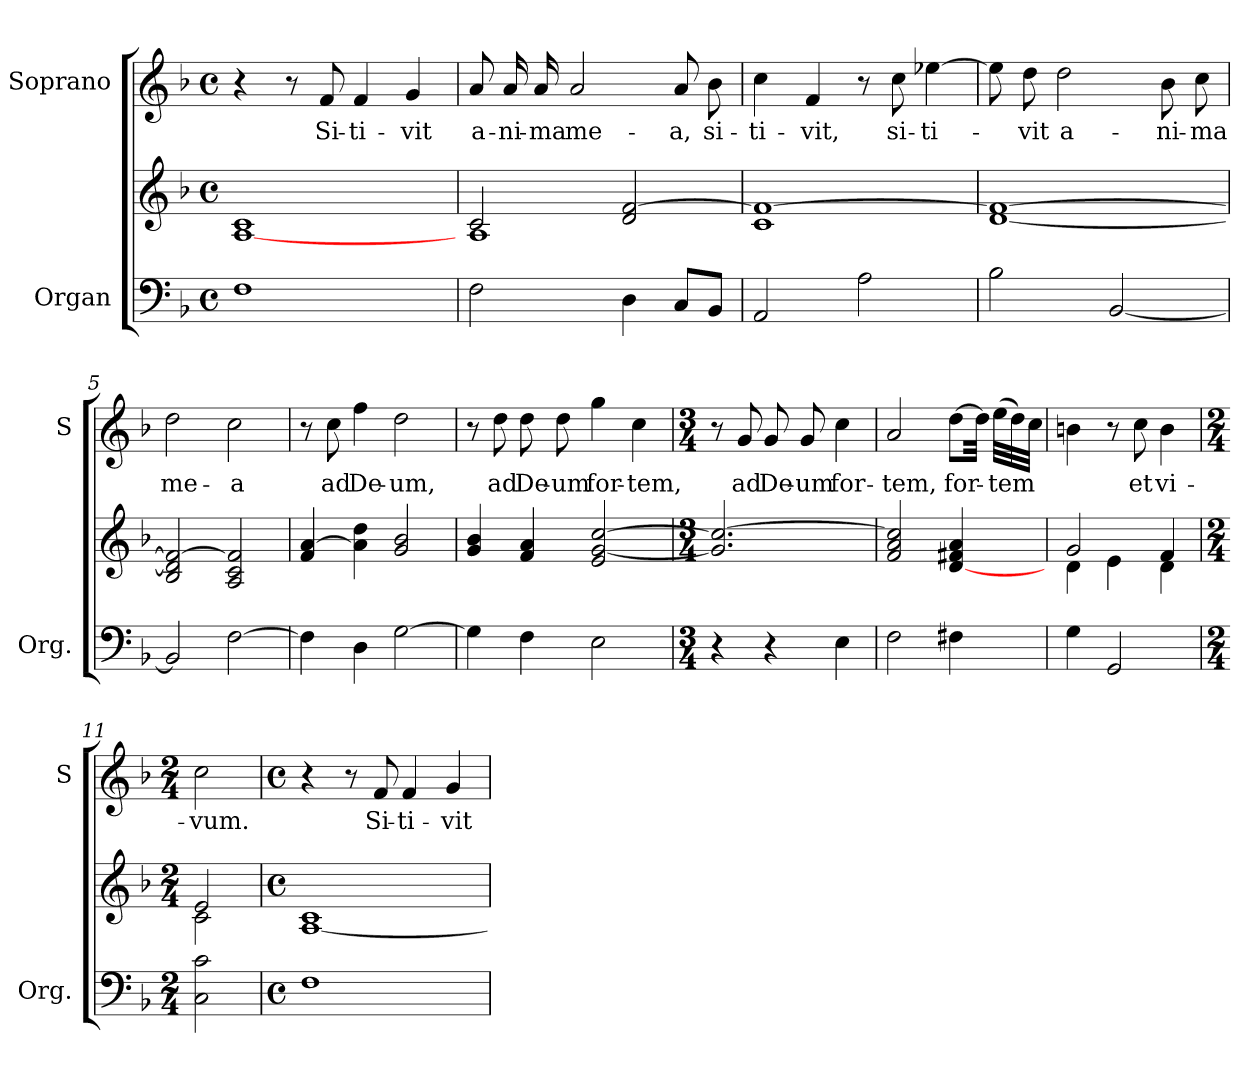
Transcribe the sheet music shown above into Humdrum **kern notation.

**kern	**kern	**kern	**text
*part2	*part2	*part1	*part1
*staff3	*staff2	*staff1	*staff1
*I"Organ	*	*I"Soprano	*
*I'Org.	*	*I'S	*
*clefF4	*clefG2	*clefG2	*
*k[b-]	*k[b-]	*k[b-]	*
*F:	*F:	*F:	*
*M4/4	*M4/4	*M4/4	*
*met(c)	*met(c)	*met(c)	*
=1	=1	=1	=1
1F	[1A 1c	4r	.
.	.	8r	.
!	!	!	!LO:LY:b
.	.	8f/	Si-
!	!	!	!LO:LY:b
.	.	4f/	-ti-
!	!	!	!LO:LY:b
.	.	4g/	-vit
=2	=2	=2	=2
*	*^	*	*
!	!	!	!	!LO:LY:b
2F\	2c/	1A	8a/	a-
!	!	!	!	!LO:LY:b
.	.	.	16a/	-ni-
!	!	!	!	!LO:LY:b
.	.	.	16a/	-ma
!	!	!	!	!LO:LY:b
.	.	.	2a/	me-
4D\	2d/ [>2f/	.	.	.
!	!	!	!	!LO:LY:b
8C/L	.	.	8a/	-a,
!	!	!	!	!LO:LY:b
8BB-/J	.	.	8b-\	si-
*	*v	*v	*	*
=3	=3	=3	=3
!	!	!	!LO:LY:b
2AA/	1c 1f_	4cc\	-ti-
!	!	!	!LO:LY:b
.	.	4f/	-vit,
2A\	.	8r	.
!	!	!	!LO:LY:b
.	.	8cc\	si-
!	!	!	!LO:LY:b
.	.	[4ee-X\	-ti-
=4	=4	=4	=4
2B-\	[1d 1f_	8ee-\]	.
!	!	!	!LO:LY:b
.	.	8dd\	-vit
!	!	!	!LO:LY:b
.	.	2dd\	a-
[2BB-/	.	.	.
!	!	!	!LO:LY:b
.	.	8b-\	-ni-
!	!	!	!LO:LY:b
.	.	8cc\	-ma
!!LO:LB:g=z
=5	=5	=5	=5
!	!	!	!LO:LY:b
2BB-/]	2B-/ 2d/] 2f/_	2dd\	me-
!	!	!	!LO:LY:b
[2F\	2A/ 2c/ 2f/]	2cc\	-a
=6	=6	=6	=6
4F\]	4f/ [4a/	8r	.
!	!	!	!LO:LY:b
.	.	8cc\	ad
!	!	!	!LO:LY:b
4D\	4a\] 4dd\	4ff\	De-
!	!	!	!LO:LY:b
[2G\	2g/ 2b-/	2dd\	-um,
=7	=7	=7	=7
4G\]	4g/ 4b-/	8r	.
!	!	!	!LO:LY:b
.	.	8dd\	ad
!	!	!	!LO:LY:b
4F\	4f/ 4a/	8dd\	De-
!	!	!	!LO:LY:b
.	.	8dd\	-um
!	!	!	!LO:LY:b
2E\	2e/ [2g/ [2cc/	4gg\	for-
!	!	!	!LO:LY:b
.	.	4cc\	-tem,
=8	=8	=8	=8
*M3/4	*M3/4	*M3/4	*
4r	2.g/] 2.cc/_	8r	.
!	!	!	!LO:LY:b
.	.	8g/	ad
!	!	!	!LO:LY:b
4r	.	8g/	De-
!	!	!	!LO:LY:b
.	.	8g/	-um
!	!	!	!LO:LY:b
4E\	.	4cc\	for-
=9	=9	=9	=9
!	!	!	!LO:LY:b
2F\	2f/ 2a/ 2cc/]	2a/	-tem,
!	!	!	!LO:LY:b
4F#X\	[4d/ 4f#X/ 4a/	[8dd\L	for-
.	.	32dd\Jkk]	.
!	!	!	!LO:LY:b
.	.	(>32ee\LLL	-tem
.	.	32dd\)	.
.	.	32cc\JJJ	.
!!LO:LB:g=z
=10	=10	=10	=10
*	*^	*	*
4G\	2g/	4d\	4bn\	.
2GG/	.	4e\	8r	.
!	!	!	!	!LO:LY:b
.	.	.	8cc\	et
!	!	!	!	!LO:LY:b
.	4f/	4d\	4b\	vi-
=11	=11	=11	=11	=11
*M2/4	*M2/4	*	*M2/4	*
!	!	!	!	!LO:LY:b
2C\ 2c\	2e/	2c\	2cc\	-vum.
*	*v	*v	*	*
=12	=12	=12	=12
*M4/4	*M4/4	*M4/4	*
*met(c)	*met(c)	*met(c)	*
1F	[1A 1c	4r	.
.	.	8r	.
!	!	!	!LO:LY:b
.	.	8f/	Si-
!	!	!	!LO:LY:b
.	.	4f/	-ti-
!	!	!	!LO:LY:b
.	.	4g/	-vit
=	=	=	=
*-	*-	*-	*-
